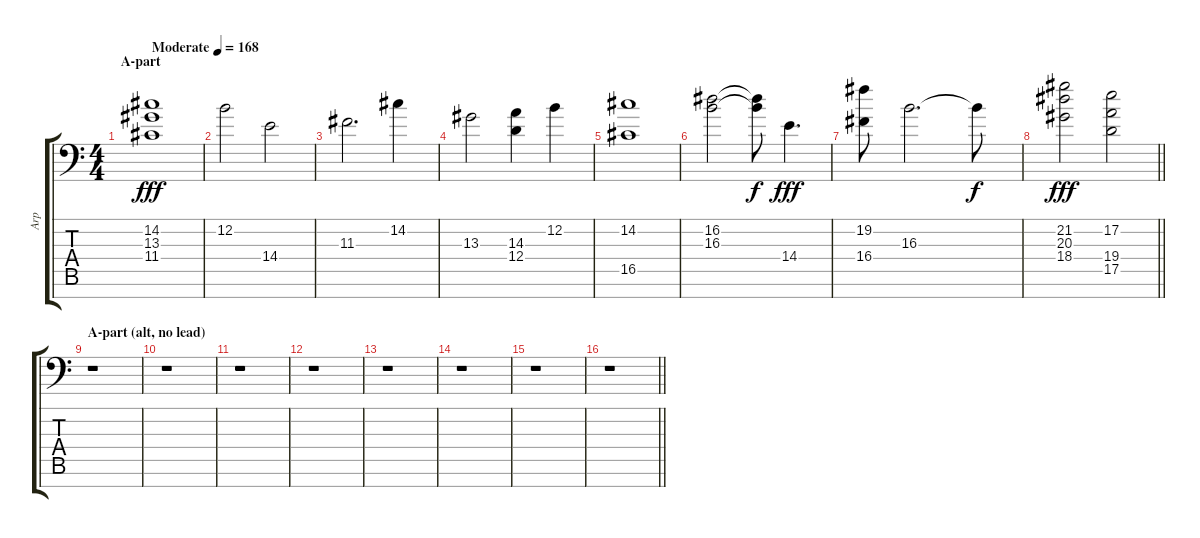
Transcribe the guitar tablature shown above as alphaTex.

\track ("Arp" "Arp") {instrument fx5brightness}
\staff {score tabs}
\tuning (Eb5 B3 G3 D3 A2 E2 C-1) {hide}
\ts (4 4)
\section ("" "A-part")
\tempo (168 "Moderate")
\clef f4
\ks c
(14.2 13.3 11.4).1{dy fff instrument fx5brightness} |
12.2.2 14.4.2 |
11.3.2{d} 14.2.4 |
13.3.2 (14.3 12.4).4 12.2.4 |
(14.2 16.5).1 |
(16.2 16.3).2 (16.2{t} 16.3{t}).8{dy f} 14.4.4{d dy fff} |
(19.2 16.4).8 16.3.2{d} 16.3{t}.8{dy f} |
\barLineRight lightlight
(21.2 20.3 18.4).2{dy fff} (17.2 19.4 17.5).2 |
\section ("" "A-part (alt, no lead)")
r.1 |
r.1 |
r.1 |
r.1 |
r.1 |
r.1 |
r.1 |
\barLineRight lightlight
r.1
